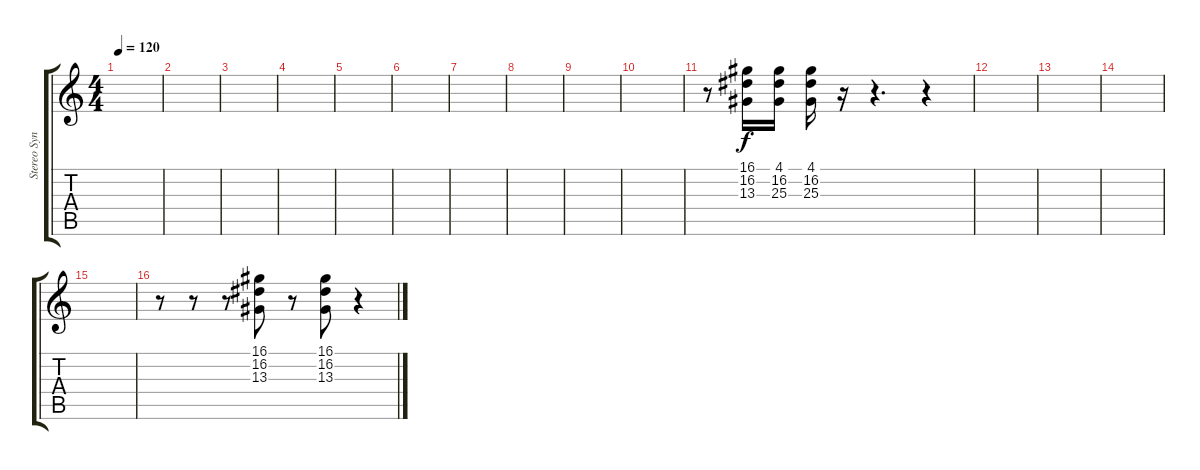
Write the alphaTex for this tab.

\track ("Stereo Synth Brass" "Stereo Syn") {instrument synthbrass1}
\staff {score tabs}
\tuning (E4 B3 G3 D3 A2 E2) {hide}
\ts (4 4)
\tempo 120
\clef g2
\ks c
|
|
|
|
|
|
|
|
|
|
r.8 (16.1 16.2 13.3).16 (4.1 16.2 25.3).16 (4.1 16.2 25.3).16 r.16 r.4{d} r.4 |
|
|
|
|
r.8 r.8 r.8 (16.1 16.2 13.3).8 r.8 (16.1 16.2 13.3).8 r.4
